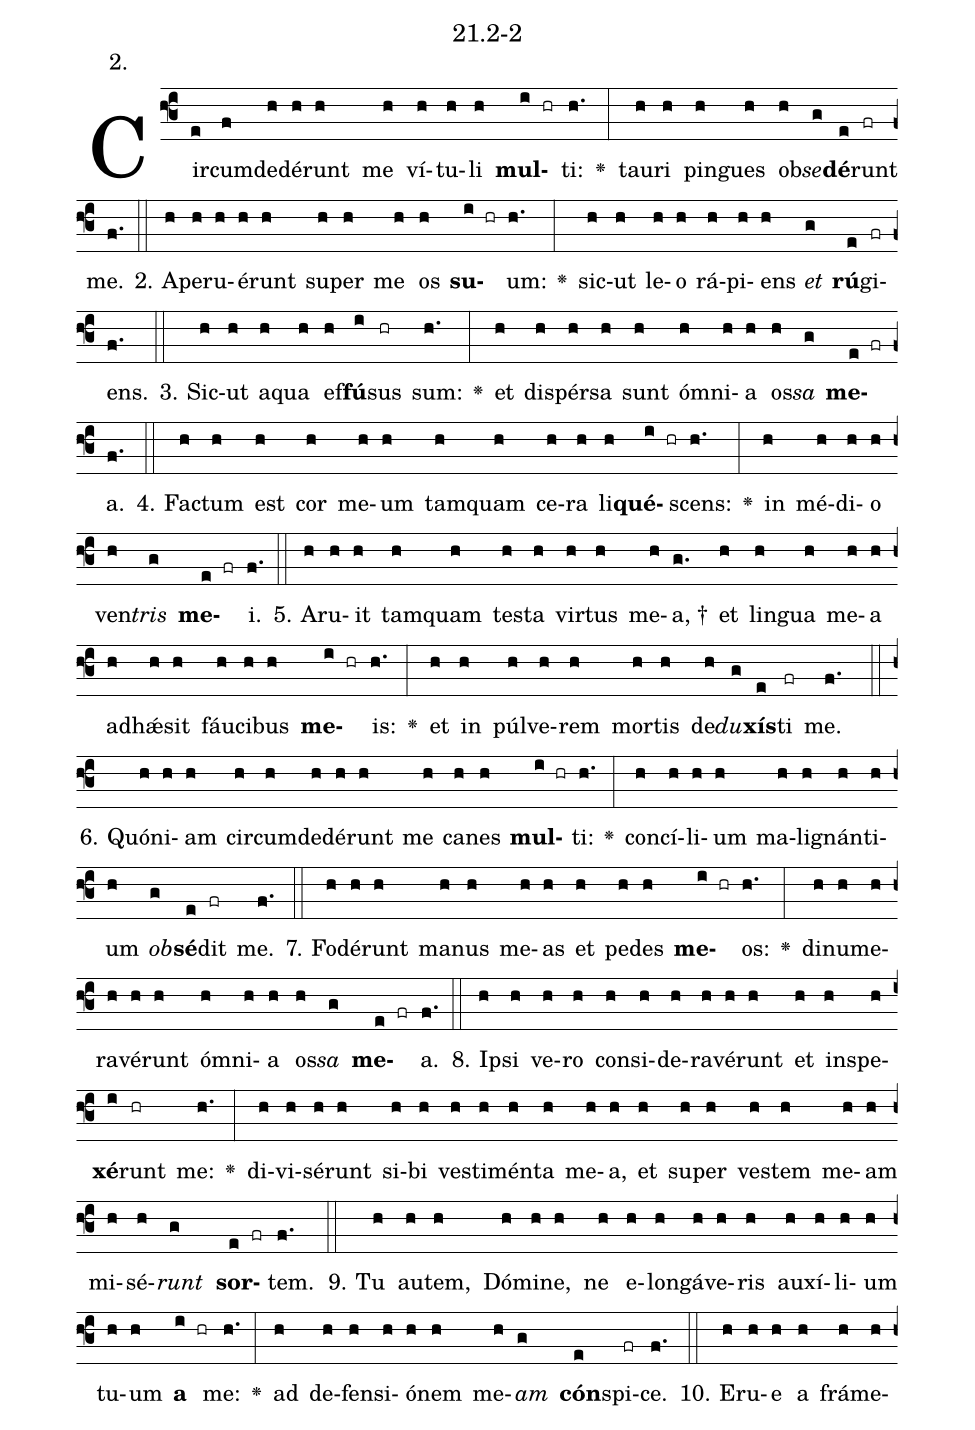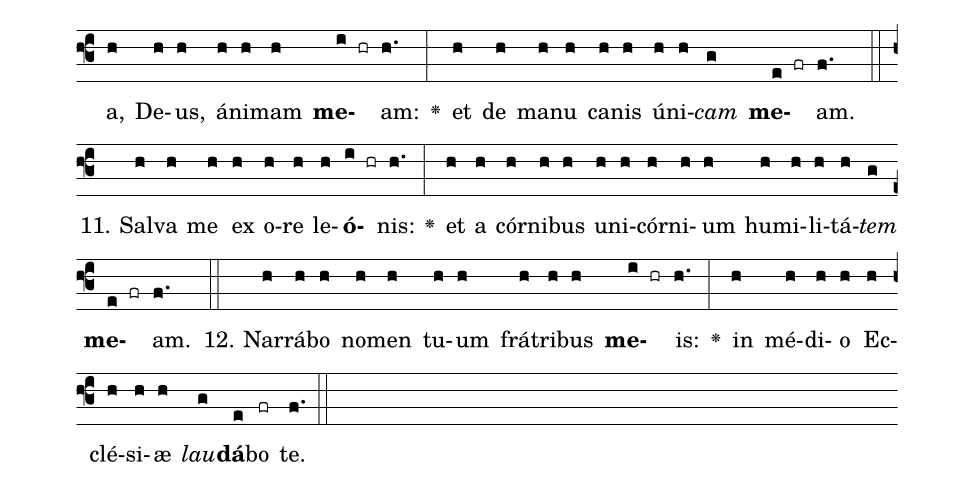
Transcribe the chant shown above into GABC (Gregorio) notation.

name: 21.2-2;
annotation: 2.;
%%
(f3)Cir(e)cum(f)de(h)dé(h)runt(h) me(h) ví(h)tu(h)li(h) <b>mul</b>(i hr)ti:(h.) <v>\greheightstar</v>(:) tau(h)ri(h) pin(h)gues(h) ob(h)<i>se</i>(g)<b>dé</b>(e)runt(fr) me.(f.) (::)
2. A(h)pe(h)ru(h)é(h)runt(h) su(h)per(h) me(h) os(h) <b>su</b>(i hr)um:(h.) <v>\greheightstar</v>(:) sic(h)ut(h) le(h)o(h) rá(h)pi(h)ens(h) <i>et</i>(g) <b>rú</b>(e)gi(fr)ens.(f.) (::)
3. Sic(h)ut(h) a(h)qua(h) ef(h)<b>fú</b>(i)sus(hr) sum:(h.) <v>\greheightstar</v>(:) et(h) di(h)spér(h)sa(h) sunt(h) óm(h)ni(h)a(h) os(h)<i>sa</i>(g) <b>me</b>(e fr)a.(f.) (::)
4. Fac(h)tum(h) est(h) cor(h) me(h)um(h) tam(h)quam(h) ce(h)ra(h) li(h)<b>qué</b>(i hr)scens:(h.) <v>\greheightstar</v>(:) in(h) mé(h)di(h)o(h) ven(h)<i>tris</i>(g) <b>me</b>(e fr)i.(f.) (::)
5. A(h)ru(h)it(h) tam(h)quam(h) tes(h)ta(h) vir(h)tus(h) me(h)a, †(g.) et(h) lin(h)gua(h) me(h)a(h) ad(h)hǽ(h)sit(h) fáu(h)ci(h)bus(h) <b>me</b>(i hr)is:(h.) <v>\greheightstar</v>(:) et(h) in(h) púl(h)ve(h)rem(h) mor(h)tis(h) de(h)<i>du</i>(g)<b>xís</b>(e)ti(fr) me.(f.) (::)
6. Quón(h)i(h)am(h) cir(h)cum(h)de(h)dé(h)runt(h) me(h) ca(h)nes(h) <b>mul</b>(i hr)ti:(h.) <v>\greheightstar</v>(:) con(h)cí(h)li(h)um(h) ma(h)li(h)gnán(h)ti(h)um(h) <i>ob</i>(g)<b>sé</b>(e)dit(fr) me.(f.) (::)
7. Fo(h)dé(h)runt(h) ma(h)nus(h) me(h)as(h) et(h) pe(h)des(h) <b>me</b>(i hr)os:(h.) <v>\greheightstar</v>(:) di(h)nu(h)me(h)ra(h)vé(h)runt(h) óm(h)ni(h)a(h) os(h)<i>sa</i>(g) <b>me</b>(e fr)a.(f.) (::)
8. Ip(h)si(h) ve(h)ro(h) con(h)si(h)de(h)ra(h)vé(h)runt(h) et(h) in(h)spe(h)<b>xé</b>(i)runt(hr) me:(h.) <v>\greheightstar</v>(:) di(h)vi(h)sé(h)runt(h) si(h)bi(h) ves(h)ti(h)mén(h)ta(h) me(h)a,(h) et(h) su(h)per(h) ves(h)tem(h) me(h)am(h) mi(h)sé(h)<i>runt</i>(g) <b>sor</b>(e fr)tem.(f.) (::)
9. Tu(h) au(h)tem,(h) Dó(h)mi(h)ne,(h) ne(h) e(h)lon(h)gá(h)ve(h)ris(h) au(h)xí(h)li(h)um(h) tu(h)um(h) <b>a</b>(i hr) me:(h.) <v>\greheightstar</v>(:) ad(h) de(h)fen(h)si(h)ó(h)nem(h) me(h)<i>am</i>(g) <b>cón</b>(e)spi(fr)ce.(f.) (::)
10. E(h)ru(h)e(h) a(h) frá(h)me(h)a,(h) De(h)us,(h) á(h)ni(h)mam(h) <b>me</b>(i hr)am:(h.) <v>\greheightstar</v>(:) et(h) de(h) ma(h)nu(h) ca(h)nis(h) ú(h)ni(h)<i>cam</i>(g) <b>me</b>(e fr)am.(f.) (::)
11. Sal(h)va(h) me(h) ex(h) o(h)re(h) le(h)<b>ó</b>(i hr)nis:(h.) <v>\greheightstar</v>(:) et(h) a(h) cór(h)ni(h)bus(h) u(h)ni(h)cór(h)ni(h)um(h) hu(h)mi(h)li(h)tá(h)<i>tem</i>(g) <b>me</b>(e fr)am.(f.) (::)
12. Nar(h)rá(h)bo(h) no(h)men(h) tu(h)um(h) frá(h)tri(h)bus(h) <b>me</b>(i hr)is:(h.) <v>\greheightstar</v>(:) in(h) mé(h)di(h)o(h) Ec(h)clé(h)si(h)æ(h) <i>lau</i>(g)<b>dá</b>(e)bo(fr) te.(f.) (::)
